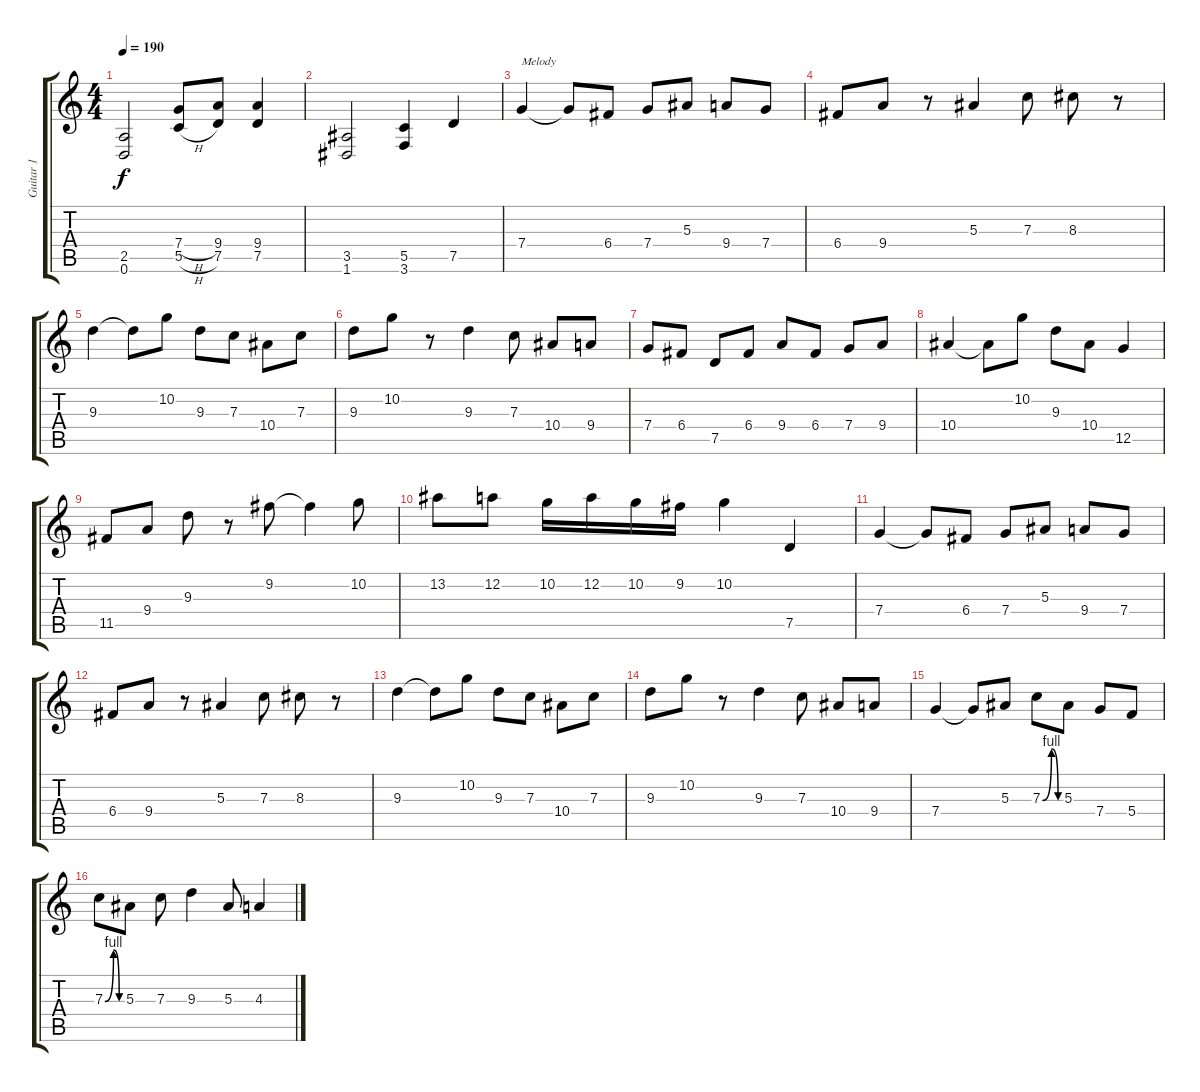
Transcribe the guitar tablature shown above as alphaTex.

\track ("Guitar 1" "Guitar 1") {instrument distortionguitar}
\staff {score tabs}
\tuning (D4 A3 F3 C3 G2 D2) {hide}
\ts (4 4)
\tempo 190
\clef g2
\ks c
(2.5 0.6).2{dy f} (7.4{h} 5.5{h}).8 (9.4 7.5).8 (9.4 7.5).4 |
(3.5 1.6).2 (5.5 3.6).4 7.5.4 |
7.4.4{txt "Melody"} 7.4{t}.8 6.4.8 7.4.8 5.3.8 9.4.8 7.4.8 |
6.4.8 9.4.8 r.8 5.3.4 7.3.8 8.3.8 r.8 |
9.3.4 9.3{t}.8 10.2.8 9.3.8 7.3.8 10.4.8 7.3.8 |
9.3.8 10.2.8 r.8 9.3.4 7.3.8 10.4.8 9.4.8 |
7.4.8 6.4.8 7.5.8 6.4.8 9.4.8 6.4.8 7.4.8 9.4.8 |
10.4.4 10.4{t}.8 10.2.8 9.3.8 10.4.8 12.5.4 |
11.5.8 9.4.8 9.3.8 r.8 9.2.8 9.2{t}.4 10.2.8 |
13.2.8 12.2.8 10.2.16 12.2.16 10.2.16 9.2.16 10.2.4 7.5.4 |
7.4.4 7.4{t}.8 6.4.8 7.4.8 5.3.8 9.4.8 7.4.8 |
6.4.8 9.4.8 r.8 5.3.4 7.3.8 8.3.8 r.8 |
9.3.4 9.3{t}.8 10.2.8 9.3.8 7.3.8 10.4.8 7.3.8 |
9.3.8 10.2.8 r.8 9.3.4 7.3.8 10.4.8 9.4.8 |
7.4.4 7.4{t}.8 5.3.8 7.3{be (custom 0 0 30 4 52 0 60 0)}.8 5.3.8 7.4.8 5.4.8 |
7.3{be (custom 0 0 30 4 50 0 60 0)}.8 5.3.8 7.3.8 9.3.4 5.3.8 4.3.4
